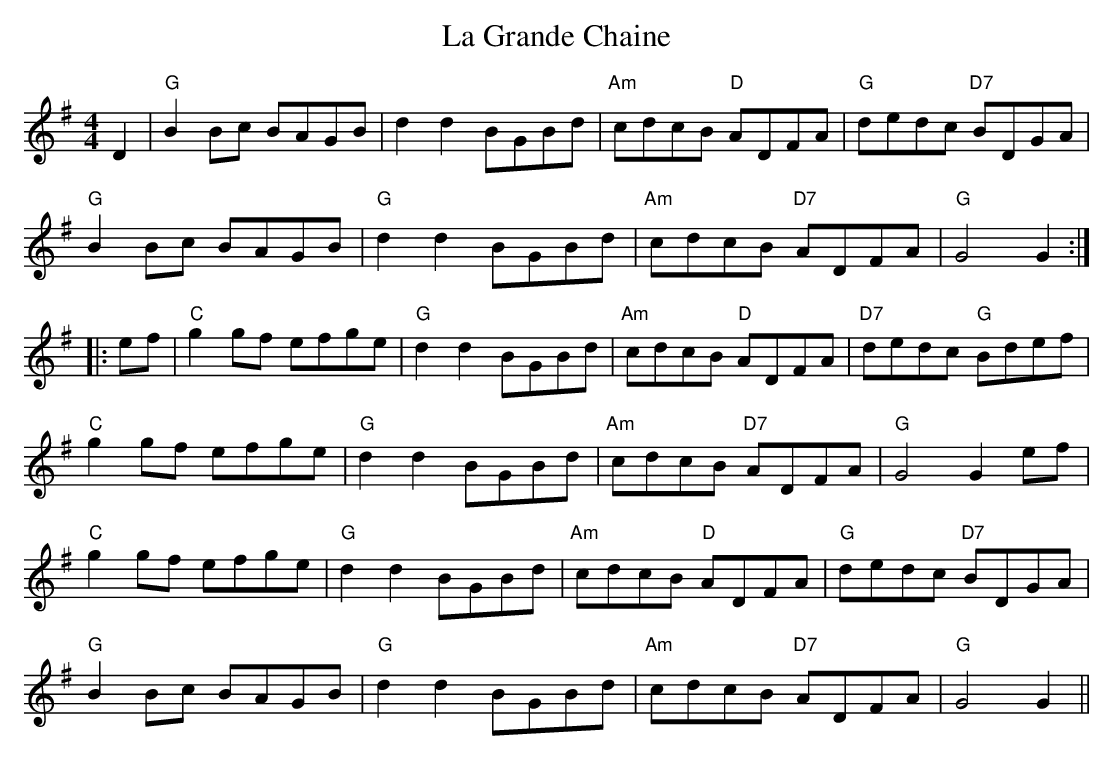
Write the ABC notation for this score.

X:1
T:La Grande Chaine
M:4/4
L:1/4
K:G
D|"G"BB/2c/2 B/2A/2G/2B/2|dd B/2G/2B/2d/2|"Am"c/2d/2c/2B/2 "D"A/2D/2F/2A/2|\
"G"d/2e/2d/2c/2 "D7"B/2D/2G/2A/2|
"G"BB/2c/2 B/2A/2G/2B/2|"G"dd B/2G/2B/2d/2|"Am"c/2d/2c/2B/2 "D7"A/2D/2F/2A/2|\
"G"G2 G:|
|:e/2f/2|"C"gg/2f/2 e/2f/2g/2e/2|"G"dd B/2G/2B/2d/2|\
"Am"c/2d/2c/2B/2 "D"A/2D/2F/2A/2|"D7"d/2e/2d/2c/2 "G"B/2d/2e/2f/2|
"C"gg/2f/2 e/2f/2g/2e/2|"G"dd B/2G/2B/2d/2|"Am"c/2d/2c/2B/2 "D7"A/2D/2F/2A/2|\
"G"G2 Ge/2f/2|
"C"gg/2f/2 e/2f/2g/2e/2|"G"dd B/2G/2B/2d/2|"Am"c/2d/2c/2B/2 "D"A/2D/2F/2A/2|\
"G"d/2e/2d/2c/2 "D7"B/2D/2G/2A/2|
"G"BB/2c/2 B/2A/2G/2B/2|"G"dd B/2G/2B/2d/2|"Am"c/2d/2c/2B/2 "D7"A/2D/2F/2A/2|\
"G"G2 G||
